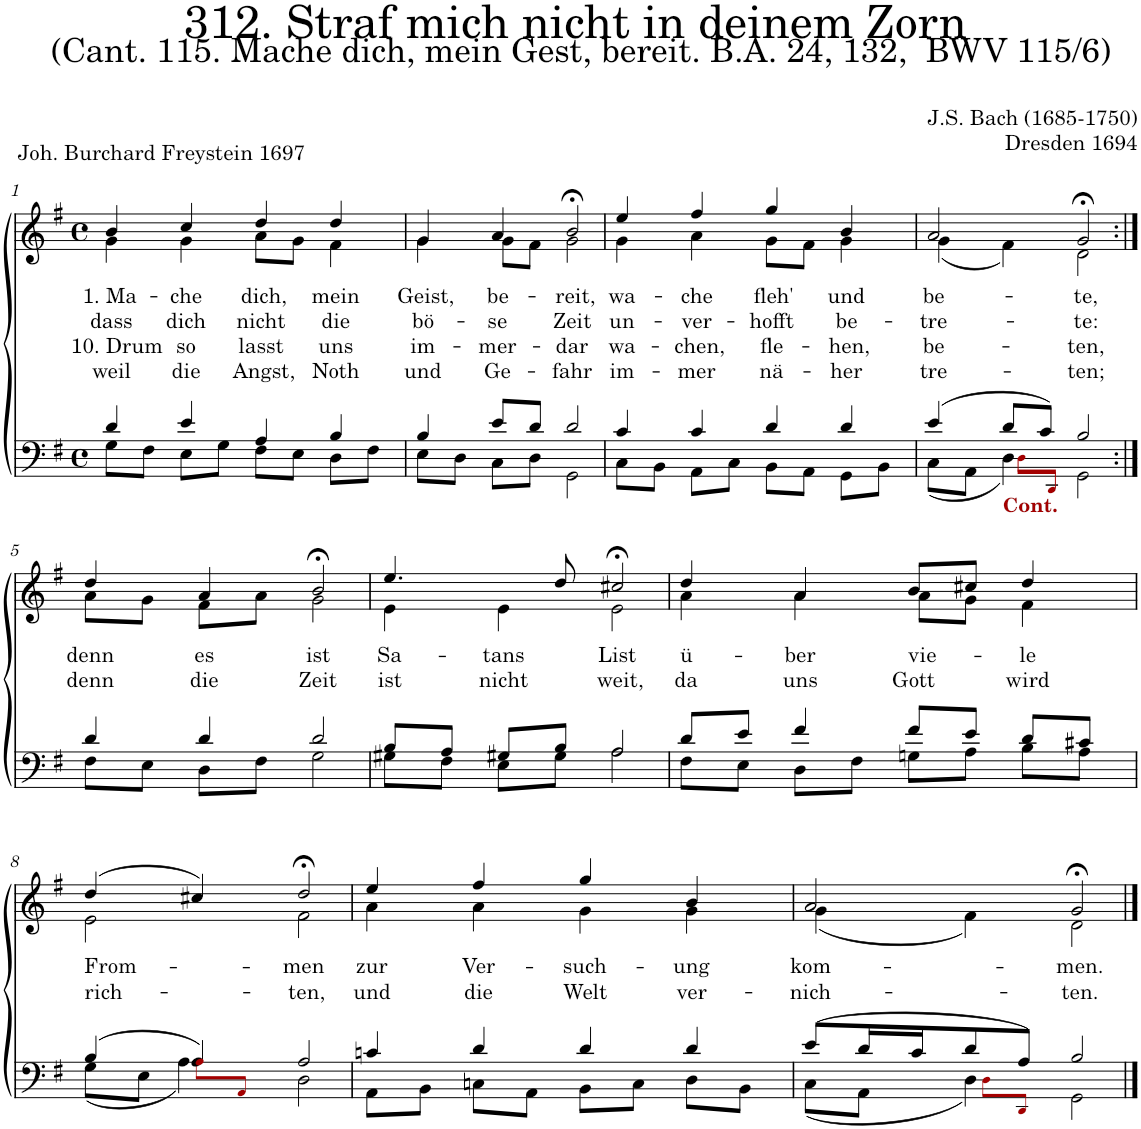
**kern	**kern	**text	**text	**text	**text
*part2	*part1	*part1	*part1	*part1	*part1
*staff2	*staff1	*staff1	*staff1	*staff1	*staff1
*I"Tenor/Bass	*I"Soprano/Alto	*	*	*	*
*clefF4	*clefG2	*	*	*	*
*k[f#]	*k[f#]	*	*	*	*
*M4/4	*M4/4	*	*	*	*
*met(c)	*met(c)	*	*	*	*
=1	=1	=1	=1	=1	=1
*^	*	*	*	*	*
!	!	!	!LO:LY:b	!LO:LY:b	!LO:LY:b	!LO:LY:b
*	*	*^	*	*	*	*
4d/	8G\L	4b;</	4g\	1. Ma-	dass	10. Drum	weil
.	8F#\J	.	.	.	.	.	.
!	!	!	!	!LO:LY:b	!LO:LY:b	!LO:LY:b	!LO:LY:b
4e/	8E\L	4cc/	4g\	-che	dich	so	die
.	8G\J	.	.	.	.	.	.
!	!	!	!	!LO:LY:b	!LO:LY:b	!LO:LY:b	!LO:LY:b
4A/	8F#\L	4dd/	8a\L	dich,	nicht	lasst	Angst,
.	8E\J	.	8g\J	.	.	.	.
!	!	!	!	!LO:LY:b	!LO:LY:b	!LO:LY:b	!LO:LY:b
4B/	8D\L	4dd/	4f#\	mein	die	uns	Noth
.	8F#\J	.	.	.	.	.	.
=2	=2	=2	=2	=2	=2	=2	=2
!	!	!	!	!LO:LY:b	!LO:LY:b	!LO:LY:b	!LO:LY:b
4B/	8E\L	4g/	4g\	Geist,	bö-	im-	und
.	8D\J	.	.	.	.	.	.
!	!	!	!	!LO:LY:b	!LO:LY:b	!LO:LY:b	!LO:LY:b
8e/L	8C\L	4a/	8g\L	be-	-se	-mer-	Ge-
8d/J	8D\J	.	8f#\J	.	.	.	.
!	!	!	!	!LO:LY:b	!LO:LY:b	!LO:LY:b	!LO:LY:b
2d/	2GG\	2b;<,/	2g\	-reit,	Zeit	-dar	-fahr
=3	=3	=3	=3	=3	=3	=3	=3
!	!	!	!	!LO:LY:b	!LO:LY:b	!LO:LY:b	!LO:LY:b
4c/	8C\L	4ee/	4g\	wa-	un-	wa-	im-
.	8BB\J	.	.	.	.	.	.
!	!	!	!	!LO:LY:b	!LO:LY:b	!LO:LY:b	!LO:LY:b
4c/	8AA\L	4ff#/	4a\	-che	-ver-	-chen,	-mer
.	8C\J	.	.	.	.	.	.
!	!	!	!	!LO:LY:b	!LO:LY:b	!LO:LY:b	!LO:LY:b
4d/	8BB\L	4gg/	8g\L	fleh'	-hofft	fle-	nä-
.	8AA\J	.	8f#\J	.	.	.	.
!	!	!	!	!LO:LY:b	!LO:LY:b	!LO:LY:b	!LO:LY:b
4d/	8GG\L	4b/	4g\	und	be-	-hen,	-her
.	8BB\J	.	.	.	.	.	.
=4	=4	=4	=4	=4	=4	=4	=4
*	*^	*	*	*	*	*	*
!	!	!	!	!	!LO:LY:b	!LO:LY:b	!LO:LY:b	!LO:LY:b
(4e/	(8C\L	4ryy	2a/	(4g\	be-	-tre-	be-	tre-
.	8AA\J	.	.	.	.	.	.	.
!LO:TX:b:B:color=#A40000:t=Cont.	!	!	!	!	!	!	!	!
8d/L	4D\)	8Di\L	.	4f#\)	.	.	.	.
8c/J)	.	8DDi/J	.	.	.	.	.	.
!	!	!	!	!	!LO:LY:b	!LO:LY:b	!LO:LY:b	!LO:LY:b
2B/	2GG\	2ryy	2g;<,/	2d\	-te,	-te:	-ten,	-ten;
!!LO:LB:g=z	!!
=5:|!	=5:|!	=5:|!	=5:|!	=5:|!	=5:|!	=5:|!	=5:|!	=5:|!
!	!	!	!	!	!LO:LY:b	!LO:LY:b	!	!
*	*v	*v	*	*	*	*	*	*
4d/	8F#\L	4dd/	8a\L	denn	denn	.	.
.	8E\J	.	8g\J	.	.	.	.
!	!	!	!	!LO:LY:b	!LO:LY:b	!	!
4d/	8D\L	4a/	8f#\L	es	die	.	.
.	8F#\J	.	8a\J	.	.	.	.
!	!	!	!	!LO:LY:b	!LO:LY:b	!	!
2d/	2G\	2b;<,/	2g\	ist	Zeit	.	.
=6	=6	=6	=6	=6	=6	=6	=6
!	!	!	!	!LO:LY:b	!LO:LY:b	!	!
8B/L	8G#X\L	4.ee/	4e\	Sa-	ist	.	.
8A/J	8F#\J	.	.	.	.	.	.
!	!	!	!	!LO:LY:b	!LO:LY:b	!	!
8G#X/L	8E\L	.	4e\	-tans	nicht	.	.
8B/J	8G#\J	8dd/	.	.	.	.	.
!	!	!	!	!LO:LY:b	!LO:LY:b	!	!
2A/	2A\	2cc#X;<,/	2e\	List	weit,	.	.
=7	=7	=7	=7	=7	=7	=7	=7
!	!	!	!	!LO:LY:b	!LO:LY:b	!	!
8d/L	8F#\L	4dd/	4a\	ü-	da	.	.
8e/J	8E\J	.	.	.	.	.	.
!	!	!	!	!LO:LY:b	!LO:LY:b	!	!
4f#/	8D\L	4a/	4a\	-ber	uns	.	.
.	8F#\J	.	.	.	.	.	.
!	!	!	!	!LO:LY:b	!LO:LY:b	!	!
8f#/L	8Gn\L	8b/L	8a\L	vie-	Gott	.	.
8e/J	8A\J	8cc#X/J	8g\J	.	.	.	.
!	!	!	!	!LO:LY:b	!LO:LY:b	!	!
8d/L	8B\L	4dd/	4f#\	-le	wird	.	.
8c#X/J	8A\J	.	.	.	.	.	.
!!LO:LB:g=z	!!
=8	=8	=8	=8	=8	=8	=8	=8
*	*^	*	*	*	*	*	*
!	!	!	!	!	!LO:LY:b	!LO:LY:b	!	!
(4B/	(8G\L	4ryy	(4dd/	2e\	From-	rich-	.	.
.	8E\J	.	.	.	.	.	.	.
4A/)	4A\)	8Ai\L	4cc#X/)	.	.	.	.	.
.	.	8AAi/J	.	.	.	.	.	.
!	!	!	!	!	!LO:LY:b	!LO:LY:b	!	!
2A/	2D\	2ryy	2dd;<,/	2f#\	-men	-ten,	.	.
=9	=9	=9	=9	=9	=9	=9	=9	=9
!	!	!	!	!	!LO:LY:b	!LO:LY:b	!	!
*	*v	*v	*	*	*	*	*	*
4cn/	8AA\L	4ee;</	4a\	zur	und	.	.
.	8BB\J	.	.	.	.	.	.
!	!	!	!	!LO:LY:b	!LO:LY:b	!	!
4d/	8Cn\L	4ff#/	4a\	Ver-	die	.	.
.	8AA\J	.	.	.	.	.	.
!	!	!	!	!LO:LY:b	!LO:LY:b	!	!
4d/	8BB\L	4gg;</	4g\	-such-	Welt	.	.
.	8C\J	.	.	.	.	.	.
!	!	!	!	!LO:LY:b	!LO:LY:b	!	!
4d/	8D\L	4b/	4g\	-ung	ver-	.	.
.	8BB\J	.	.	.	.	.	.
=10	=10	=10	=10	=10	=10	=10	=10
*	*^	*	*	*	*	*	*
!	!	!	!	!	!LO:LY:b	!LO:LY:b	!	!
(8e/L	(8C\L	4ryy	2a/	(4g\	kom-	-nich-	.	.
16d/L	8AA\J	.	.	.	.	.	.	.
16c/J	.	.	.	.	.	.	.	.
8d/	4D\)	8Di\L	.	4f#\)	.	.	.	.
8A/J)	.	8DDi/J	.	.	.	.	.	.
!	!	!	!	!	!LO:LY:b	!LO:LY:b	!	!
2B/	2GG\	2ryy	2g;</	2d\	-men.	-ten.	.	.
*v	*v	*v	*	*	*	*	*	*
*	*v	*v	*	*	*	*
==	==	==	==	==	==
*-	*-	*-	*-	*-	*-
